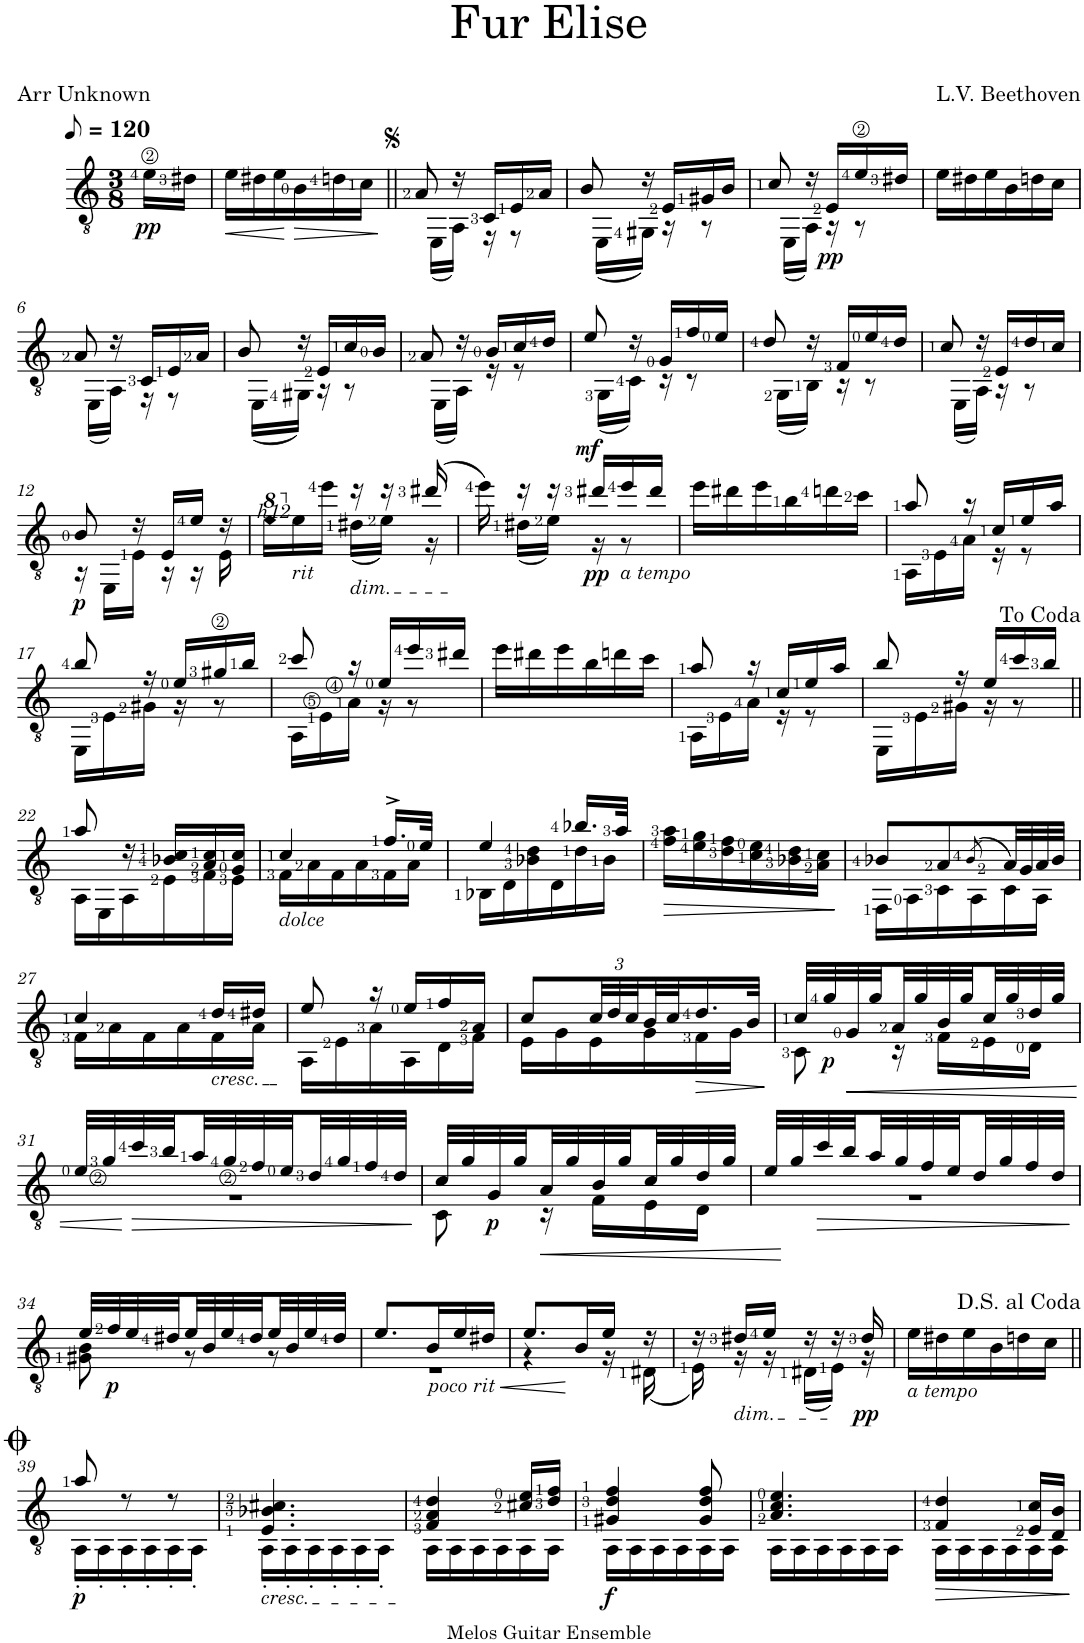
**kern	**dynam
*part1	*part1
*staff1	*staff1
*I"클래식 기타	*
*clefGv2	*
*k[]	*
*M3/8	*
*MM60	*
=	=
!	!LO:DY:b
16e\LL	pp
16d#X\JJ	.
=1	=1
!	!LO:HP:b
16e\LL	<
16d#X\	.
16e\	.
!	!LO:HP:n=1:b
16B\	[ >
16dn\	.
16c\JJ	.
.	]
=2||	=2||
*^	*
8A/	16ryy	.
.	(16EE\LL	.
16r	16AA\JJ)	.
16C/LL	16r	.
16E/	8r	.
16A/JJ	.	.
=3	=3	=3
8B/	16ryy	.
.	(16EE\LL	.
16r	16GG#X\JJ)	.
16E/LL	16r	.
16G#X/	8r	.
16B/JJ	.	.
=4	=4	=4
8c/	16ryy	.
.	(16EE\LL	.
16r	16AA\JJ)	.
!	!	!LO:DY:b
16E/LL	16r	pp
16e/	8r	.
16d#X/JJ	.	.
*v	*v	*
=5	=5
16e\LL	.
16d#X\	.
16e\	.
16B\	.
16dn\	.
16c\JJ	.
!!LO:LB:g=z
=6	=6
*^	*
8A/	16ryy	.
.	(16EE\LL	.
16r	16AA\JJ)	.
16C/LL	16r	.
16E/	8r	.
16A/JJ	.	.
=7	=7	=7
8B/	16ryy	.
.	(16EE\LL	.
16r	16GG#X\JJ)	.
16E/LL	16r	.
16c/	8r	.
16B/JJ	.	.
=8	=8	=8
8A/	16ryy	.
.	(16EE\LL	.
16r	16AA\JJ)	.
16B/LL	16r	.
16c/	8r	.
16d/JJ	.	.
=9	=9	=9
!	!	!LO:DY:b
8e/	16ryy	mf
.	(16GG\LL	.
16r	16C\JJ)	.
16G/LL	16r	.
16f/	8r	.
16e/JJ	.	.
=10	=10	=10
8d/	16ryy	.
.	(16GG\LL	.
16r	16BB\JJ)	.
16F/LL	16r	.
16e/	8r	.
16d/JJ	.	.
=11	=11	=11
8c/	16ryy	.
.	(16EE\LL	.
16r	16AA\JJ)	.
16E/LL	16r	.
16d/	8r	.
16c/JJ	.	.
!!LO:LB:g=z	!!
=12	=12	=12
!	!	!LO:DY:b
8B/	16r	p
.	16EE\LL	.
16r	16E\JJ	.
16E/LL	16r	.
16e/JJ	16r	.
16r	16E\	.
=13	=13	=13
*8va	*	*
!LO:TX:b:i:t=h12	!	!
!LO:N:head=diamond	!	!
16ee\LL	8.ryy	.
*X8va	*	*
!LO:TX:b:i:t=rit	!	!
16e\	.	.
16ee\JJ	.	.
!LO:TX:b:i:t=dim.	!	!
16r	(16d#X\LL	.
16r	16e\JJ)	.
(16dd#X/	16r	.
=14	=14	=14
16ee\)	16ryy	.
16r	(16d#X\LL	.
16r	16e\JJ)	.
!	!	!LO:DY:b
16dd#X/LL	16r	pp
!LO:TX:b:i:t=a tempo	!	!
16ee/	8r	.
16dd#/JJ	.	.
*v	*v	*
=15	=15
16ee\LL	.
16dd#X\	.
16ee\	.
16b\	.
16ddn\	.
16cc\JJ	.
=16	=16
*^	*
8a/	16AA\LL	.
.	16E\	.
16r	16A\JJ	.
16c/LL	16r	.
16e/	8r	.
16a/JJ	.	.
!!LO:LB:g=z	!!
=17	=17	=17
8b/	16EE\LL	.
.	16E\	.
16r	16G#X\JJ	.
16e/LL	16r	.
16g#X/	8r	.
16b/JJ	.	.
=18	=18	=18
8cc/	16AA\LL	.
.	16E\	.
16r	16A\JJ	.
16e/LL	16r	.
16ee/	8r	.
16dd#X/JJ	.	.
*v	*v	*
=19	=19
16ee\LL	.
16dd#X\	.
16ee\	.
16b\	.
16ddn\	.
16cc\JJ	.
=20	=20
*^	*
8a/	16AA\LL	.
.	16E\	.
16r	16A\JJ	.
16c/LL	16r	.
16e/	8r	.
16a/JJ	.	.
=21	=21	=21
8b/	16EE\LL	.
.	16E\	.
16r	16G#X\JJ	.
16e/LL	16r	.
16cc/	8r	.
16b/JJ	.	.
!!LO:LB:g=z	!!
=22||	=22||	=22||
8a/	16AA\LL	.
.	16EE\	.
16r	16AA\	.
16B-X/ 16c/LL	16E\	.
16A/ 16c/	16F\	.
16G/ 16c/JJ	16E\JJ	.
=23	=23	=23
!LO:TX:b:i:t=dolce	!	!
4c/	16F\LL	.
.	16A\	.
.	16F\	.
.	16A\	.
16.f^/LL	16F\	.
.	16A\JJ	.
32e/JJk	.	.
=24	=24	=24
4e/	16BB-X\LL	.
.	16D\	.
.	16B-X\ 16d\	.
.	16D\	.
16.b-X/LL	16d\	.
.	16B-\JJ	.
32a/JJk	.	.
*v	*v	*
=25	=25
!	!LO:HP:b
16f\ 16a\LL	>
16e\ 16g\	.
16d\ 16f\	.
16c\ 16e\	.
16B-X\ 16d\	.
16A\ 16c\JJ	.
.	]
=26	=26
*^	*
8B-X/L	16FF\LL	.
.	16AA\	.
8A/	16C\	.
.	16AA\	.
(8qB-/	.	.
32A/LL)	16C\	.
32G/	.	.
32A/	16AA\JJ	.
32B-/JJJ	.	.
!!LO:LB:g=z	!!
=27	=27	=27
4c/	16F\LL	.
.	16A\	.
.	16F\	.
.	16A\	.
!LO:TX:b:i:t=cresc.	!	!
16d/LL	16F\	.
16d#X/JJ	16A\JJ	.
=28	=28	=28
8e/	16AA\LL	.
.	16E\	.
16r	16A\	.
16e/LL	16AA\	.
16f/	16D\	.
16A/JJ	16F\JJ	.
=29	=29	=29
8c/L	16E\LL	.
.	16G\	.
*Xbrackettup	*	*
48c/LL	16E\	.
48d/	.	.
48c/	.	.
32B/	16G\	.
32c/J	.	.
!	!	!LO:HP:b
16.d/	16F\	>
.	16G\JJ	.
32B/JJk	.	.
*v	*v	*
.	]
=30	=30
*^	*
32c/LLL	8C\	.
!	!	!LO:DY:b
32g/	.	p
!	!	!LO:HP:b
32G/	.	<
32g/	.	.
32A/	16r	.
32g/	.	.
32B/	16F\LL	.
32g/	.	.
32c/	16E\	.
32g/	.	.
32d/	16D\JJ	.
32g/JJJ	.	.
!!LO:LB:g=z	!!
=31	=31	=31
32e/LLL	4.r	.
32g/	.	.
!	!	!LO:HP:n=1:b
32cc/	.	[ >
32b/	.	.
32a/	.	.
32g/	.	.
32f/	.	.
32e/	.	.
32d/	.	.
32g/	.	.
32f/	.	.
32d/JJJ	.	.
*v	*v	*
.	]
=32	=32
*^	*
32c/LLL	8C\	.
32g/	.	.
!	!	!LO:DY:b
32G/	.	p
32g/	.	.
!	!	!LO:HP:b
32A/	16r	<
32g/	.	.
32B/	16F\LL	.
32g/	.	.
32c/	16E\	.
32g/	.	.
32d/	16D\JJ	.
32g/JJJ	.	.
=33	=33	=33
32e/LLL	4.r	.
32g/	.	[
!	!	!LO:HP:b
32cc/	.	>
32b/	.	.
32a/	.	.
32g/	.	.
32f/	.	.
32e/	.	.
32d/	.	.
32g/	.	.
32f/	.	.
32d/JJJ	.	.
*v	*v	*
.	]
!!LO:LB:g=z
=34	=34
*^	*
32e/LLL	8G#X\ 8B\	.
!	!	!LO:DY:b
32f/	.	p
32e/	.	.
32d#X/	.	.
32e/	8r	.
32B/	.	.
32e/	.	.
32d#/	.	.
32e/	8r	.
32B/	.	.
32e/	.	.
32d#/JJJ	.	.
=35	=35	=35
8.e/L	4.r	.
!LO:TX:b:i:t=poco rit	!	!
!	!	!LO:HP:b
16B/L	.	<
16e/	.	.
16d#X/JJ	.	.
=36	=36	=36
8.e/L	4r	.
16B/L	.	[
16e/JJ	16r	.
16r	(16D#X\	.
=37	=37	=37
16r	16E\)	.
!LO:TX:b:i:t=dim.	!	!
16d#X/LL	16r	.
16e/JJ	16r	.
16r	(16D#X\LL	.
16r	16E\JJ)	.
!	!	!LO:DY:b
16d#/	16r	pp
=38	=38	=38
!LO:TX:b:i:t=a tempo	!	!
*v	*v	*
16e\LL	.
16d#X\	.
16e\	.
16B\	.
16dn\	.
16c\JJ	.
!!LO:LB:g=z
=39||	=39||
*^	*
!	!	!LO:DY:b
8a/	16AA'\LL	p
.	16AA'\	.
8r	16AA'\	.
.	16AA'\	.
8r	16AA'\	.
.	16AA'\JJ	.
=40	=40	=40
!LO:TX:b:i:t=cresc.	!	!
4.E/ 4.B-X/ 4.c#X/	16AA'\LL	.
.	16AA'\	.
.	16AA'\	.
.	16AA'\	.
.	16AA'\	.
.	16AA'\JJ	.
=41	=41	=41
4F/ 4A/ 4d/	16AA\LL	.
.	16AA\	.
.	16AA\	.
.	16AA\	.
16c#X/ 16e/LL	16AA\	.
16d/ 16f/JJ	16AA\JJ	.
=42	=42	=42
!	!	!LO:DY:b
4G#X/ 4d/ 4f/	16AA\LL	f
.	16AA\	.
.	16AA\	.
.	16AA\	.
8G#/ 8d/ 8f/	16AA\	.
.	16AA\JJ	.
=43	=43	=43
4.A/ 4.c/ 4.e/	16AA\LL	.
.	16AA\	.
.	16AA\	.
.	16AA\	.
.	16AA\	.
.	16AA\JJ	.
=44	=44	=44
!	!	!LO:HP:b
4F/ 4d/	16AA\LL	>
.	16AA\	.
.	16AA\	.
.	16AA\	.
16E/ 16c/LL	16AA\	.
16D/ 16B/JJ	16AA\JJ	.
*v	*v	*
.	]
=	=
*-	*-
